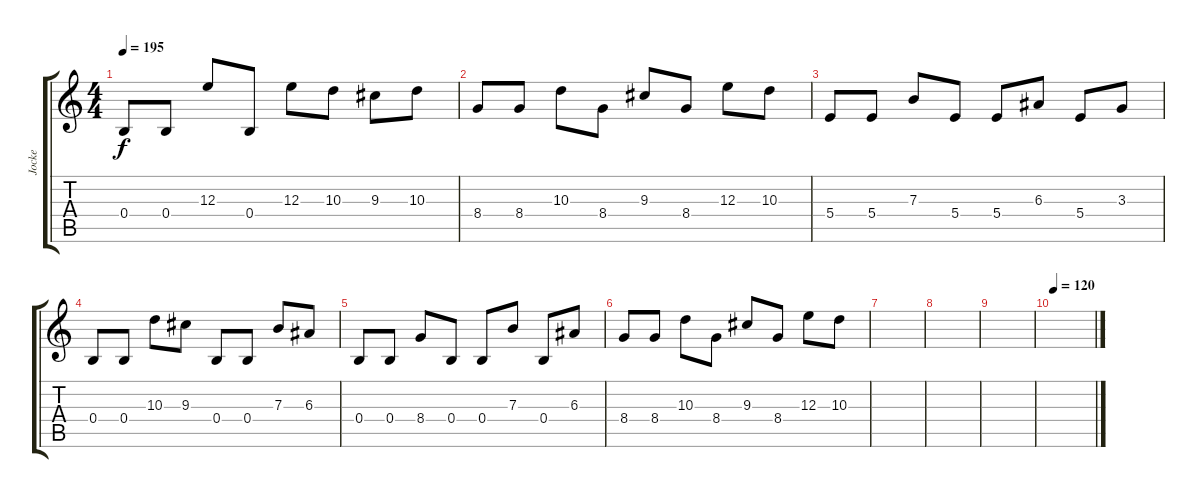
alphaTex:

\track ("Jocke" "Jocke") {instrument overdrivenguitar}
\staff {score tabs}
\tuning (Db4 Ab3 E3 B2 Gb2 B1) {hide}
\ts (4 4)
\tempo 195
\clef g2
\ks c
0.4.8{dy f} 0.4.8 12.3.8 0.4.8 12.3.8 10.3.8 9.3.8 10.3.8 |
8.4.8 8.4.8 10.3.8 8.4.8 9.3.8 8.4.8 12.3.8 10.3.8 |
5.4.8 5.4.8 7.3.8 5.4.8 5.4.8 6.3.8 5.4.8 3.3.8 |
0.4.8 0.4.8 10.3.8 9.3.8 0.4.8 0.4.8 7.3.8 6.3.8 |
0.4.8 0.4.8 8.4.8 0.4.8 0.4.8 7.3.8 0.4.8 6.3.8 |
8.4.8 8.4.8 10.3.8 8.4.8 9.3.8 8.4.8 12.3.8 10.3.8 |
|
|
|
\tempo 120
